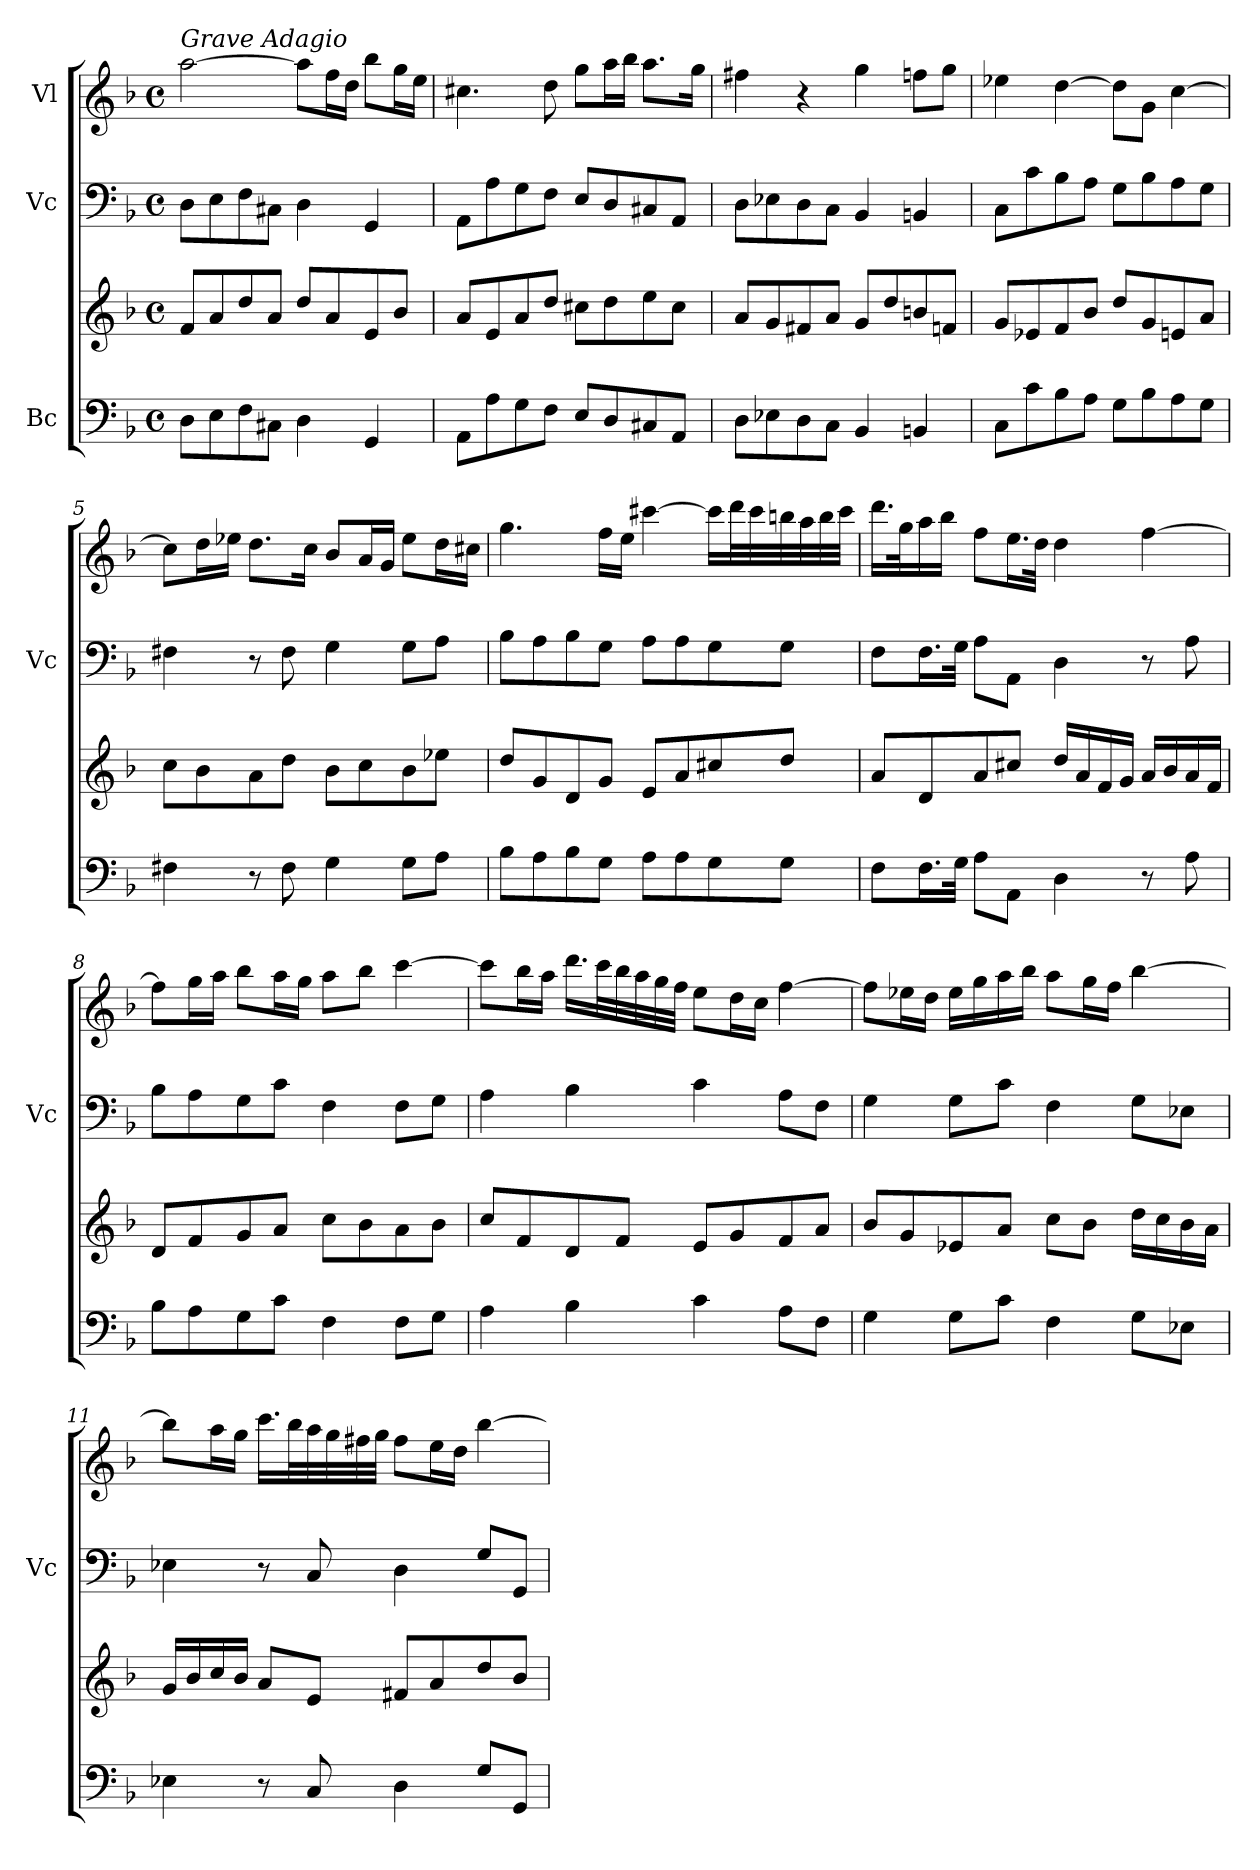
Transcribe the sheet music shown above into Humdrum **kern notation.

**kern	**kern	**kern	**kern
*part3	*part3	*part2	*part1
*staff4	*staff3	*staff2	*staff1
*I"Bc	*	*I"Vc	*I"Vl
*	*	*I'Vc	*
*clefF4	*clefG2	*clefF4	*clefG2
*k[b-]	*k[b-]	*k[b-]	*k[b-]
*M4/4	*M4/4	*M4/4	*M4/4
*met(c)	*met(c)	*met(c)	*met(c)
*MM45	*MM45	*MM45	*MM45
=1	=1	=1	=1
!	!	!	!LO:TX:a:i:t=Grave Adagio
8D\L	8f/L	8D\L	[2aa\
8E\	8a/	8E\	.
8F\	8dd/	8F\	.
8C#X\J	8a/J	8C#X\J	.
4D\	8dd/L	4D\	8aa\L]
.	8a/	.	16ff\L
.	.	.	16dd\JJ
4GG/	8e/	4GG/	8bb-\L
.	8b-/J	.	16gg\L
.	.	.	16ee\JJ
=2	=2	=2	=2
8AA\L	8a/L	8AA\L	4.cc#X\
8A\	8e/	8A\	.
8G\	8a/	8G\	.
8F\J	8dd/J	8F\J	8dd\
8E/L	8cc#X\L	8E/L	8gg\L
8D/	8dd\	8D/	16aa\L
.	.	.	16bb-\JJ
8C#X/	8ee\	8C#X/	8.aa\L
8AA/J	8cc#\J	8AA/J	.
.	.	.	16gg\Jk
=3	=3	=3	=3
8D\L	8a/L	8D\L	4ff#X\
8E-X\	8g/	8E-X\	.
8D\	8f#X/	8D\	4r
8C\J	8a/J	8C\J	.
4BB-/	8g/L	4BB-/	4gg\
.	8dd/	.	.
4BBn/	8bn/	4BBn/	8ffn\L
.	8fn/J	.	8gg\J
=4	=4	=4	=4
8C\L	8g/L	8C\L	4ee-X\
8c\	8e-X/	8c\	.
8B-\	8f/	8B-\	[4dd\
8A\J	8b-/J	8A\J	.
8G\L	8dd/L	8G\L	8dd\L]
8B-\	8g/	8B-\	8g\J
8A\	8en/	8A\	[4cc\
8G\J	8a/J	8G\J	.
=5	=5	=5	=5
4F#X\	8cc\L	4F#X\	8cc\L]
.	8b-\	.	16dd\L
.	.	.	16ee-X\JJ
8r	8a\	8r	8.dd\L
8F#\	8dd\J	8F#\	.
.	.	.	16cc\Jk
4G\	8b-\L	4G\	8b-/L
.	8cc\	.	16a/L
.	.	.	16g/JJ
8G\L	8b-\	8G\L	8ee-\L
8A\J	8ee-X\J	8A\J	16dd\L
.	.	.	16cc#X\JJ
!!LO:LB:g=z
=6	=6	=6	=6
8B-\L	8dd/L	8B-\L	4.gg\
8A\	8g/	8A\	.
8B-\	8d/	8B-\	.
8G\J	8g/J	8G\J	16ff\LL
.	.	.	16ee\JJ
8A\L	8e/L	8A\L	[4ccc#X\
8A\	8a/	8A\	.
8G\	8cc#X/	8G\	16ccc#\LL]
.	.	.	32ddd\L
.	.	.	32ccc#\
8G\J	8dd/J	8G\J	32bbn\
.	.	.	32aa\
.	.	.	32bb\
.	.	.	32ccc#\JJJ
=7	=7	=7	=7
8F\L	8a/L	8F\L	16.ddd\LL
.	.	.	32gg\K
16.F\L	8d/	16.F\L	16aa\
.	.	.	16bb-\JJ
32G\JJk	.	32G\JJk	.
8A\L	8a/	8A\L	8ff\L
8AA\J	8cc#X/J	8AA\J	16.ee\L
.	.	.	32dd\JJk
4D\	16dd/LL	4D\	4dd\
.	16a/	.	.
.	16f/	.	.
.	16g/JJ	.	.
8r	16a/LL	8r	[4ff\
.	16b-/	.	.
8A\	16a/	8A\	.
.	16f/JJ	.	.
=8	=8	=8	=8
8B-\L	8d/L	8B-\L	8ff\L]
8A\	8f/	8A\	16gg\L
.	.	.	16aa\JJ
8G\	8g/	8G\	8bb-\L
8c\J	8a/J	8c\J	16aa\L
.	.	.	16gg\JJ
4F\	8cc\L	4F\	8aa\L
.	8b-\	.	8bb-\J
8F\L	8a\	8F\L	[4ccc\
8G\J	8b-\J	8G\J	.
!!LO:LB:g=z
=9	=9	=9	=9
4A\	8cc/L	4A\	8ccc\L]
.	8f/	.	16bb-\L
.	.	.	16aa\JJ
4B-\	8d/	4B-\	16.ddd\LL
.	.	.	32ccc\L
.	8f/J	.	32bb-\
.	.	.	32aa\
.	.	.	32gg\
.	.	.	32ff\JJJ
4c\	8e/L	4c\	8ee\L
.	8g/	.	16dd\L
.	.	.	16cc\JJ
8A\L	8f/	8A\L	[4ff\
8F\J	8a/J	8F\J	.
=10	=10	=10	=10
4G\	8b-/L	4G\	8ff\L]
.	8g/	.	16ee-X\L
.	.	.	16dd\JJ
8G\L	8e-X/	8G\L	16ee-\LL
.	.	.	16gg\
8c\J	8a/J	8c\J	16aa\
.	.	.	16bb-\JJ
4F\	8cc\L	4F\	8aa\L
.	8b-\J	.	16gg\L
.	.	.	16ff\JJ
8G\L	16dd\LL	8G\L	[4bb-\
.	16cc\	.	.
8E-X\J	16b-\	8E-X\J	.
.	16a\JJ	.	.
=11	=11	=11	=11
4E-X\	16g/LL	4E-X\	8bb-\L]
.	16b-/	.	.
.	16cc/	.	16aa\L
.	16b-/JJ	.	16gg\JJ
8r	8a/L	8r	16.ccc\LL
.	.	.	32bb-\L
8C/	8e/J	8C/	32aa\
.	.	.	32gg\
.	.	.	32ff#X\
.	.	.	32gg\JJJ
4D\	8f#X/L	4D\	8ff#\L
.	8a/	.	16ee\L
.	.	.	16dd\JJ
8G/L	8dd/	8G/L	[4bb-\
8GG/J	8b-/J	8GG/J	.
=	=	=	=
*-	*-	*-	*-
